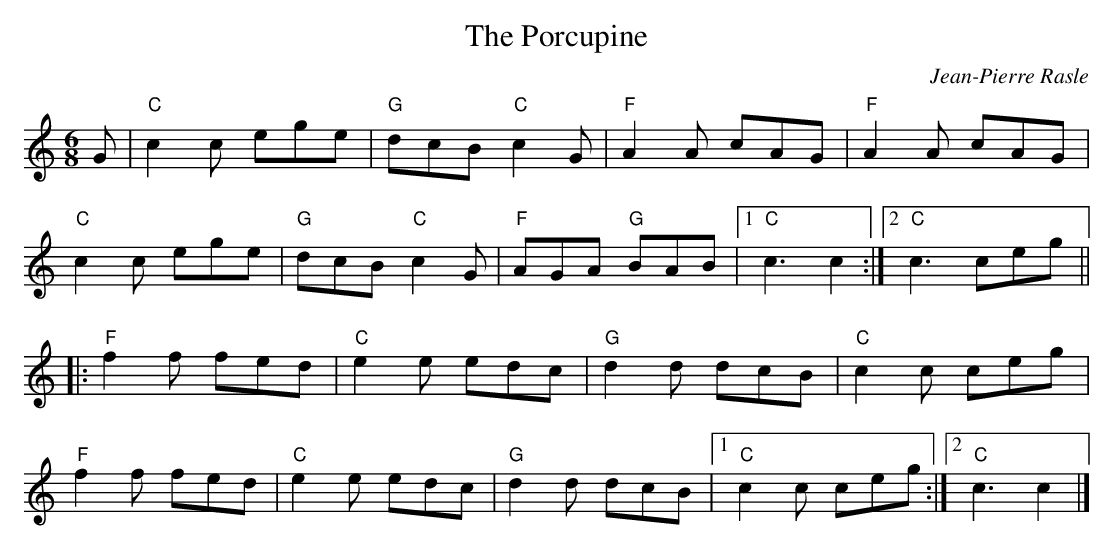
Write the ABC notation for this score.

X:1
T:The Porcupine
C:Jean-Pierre Rasle
L:1/8
M:6/8
K:C
G|"C"c2c ege|"G"dcB "C"c2G|"F"A2A cAG|"F"A2A cAG|
"C"c2c ege|"G"dcB "C"c2G|"F"AGA "G"BAB|1"C"c3c2:|2"C"c3 ceg||
|: "F"f2f fed|"C"e2e edc|"G"d2d dcB|"C"c2c ceg|
"F"f2f fed|"C"e2e edc|"G"d2d dcB|1"C"c2c ceg:|2"C"c3c2|]
